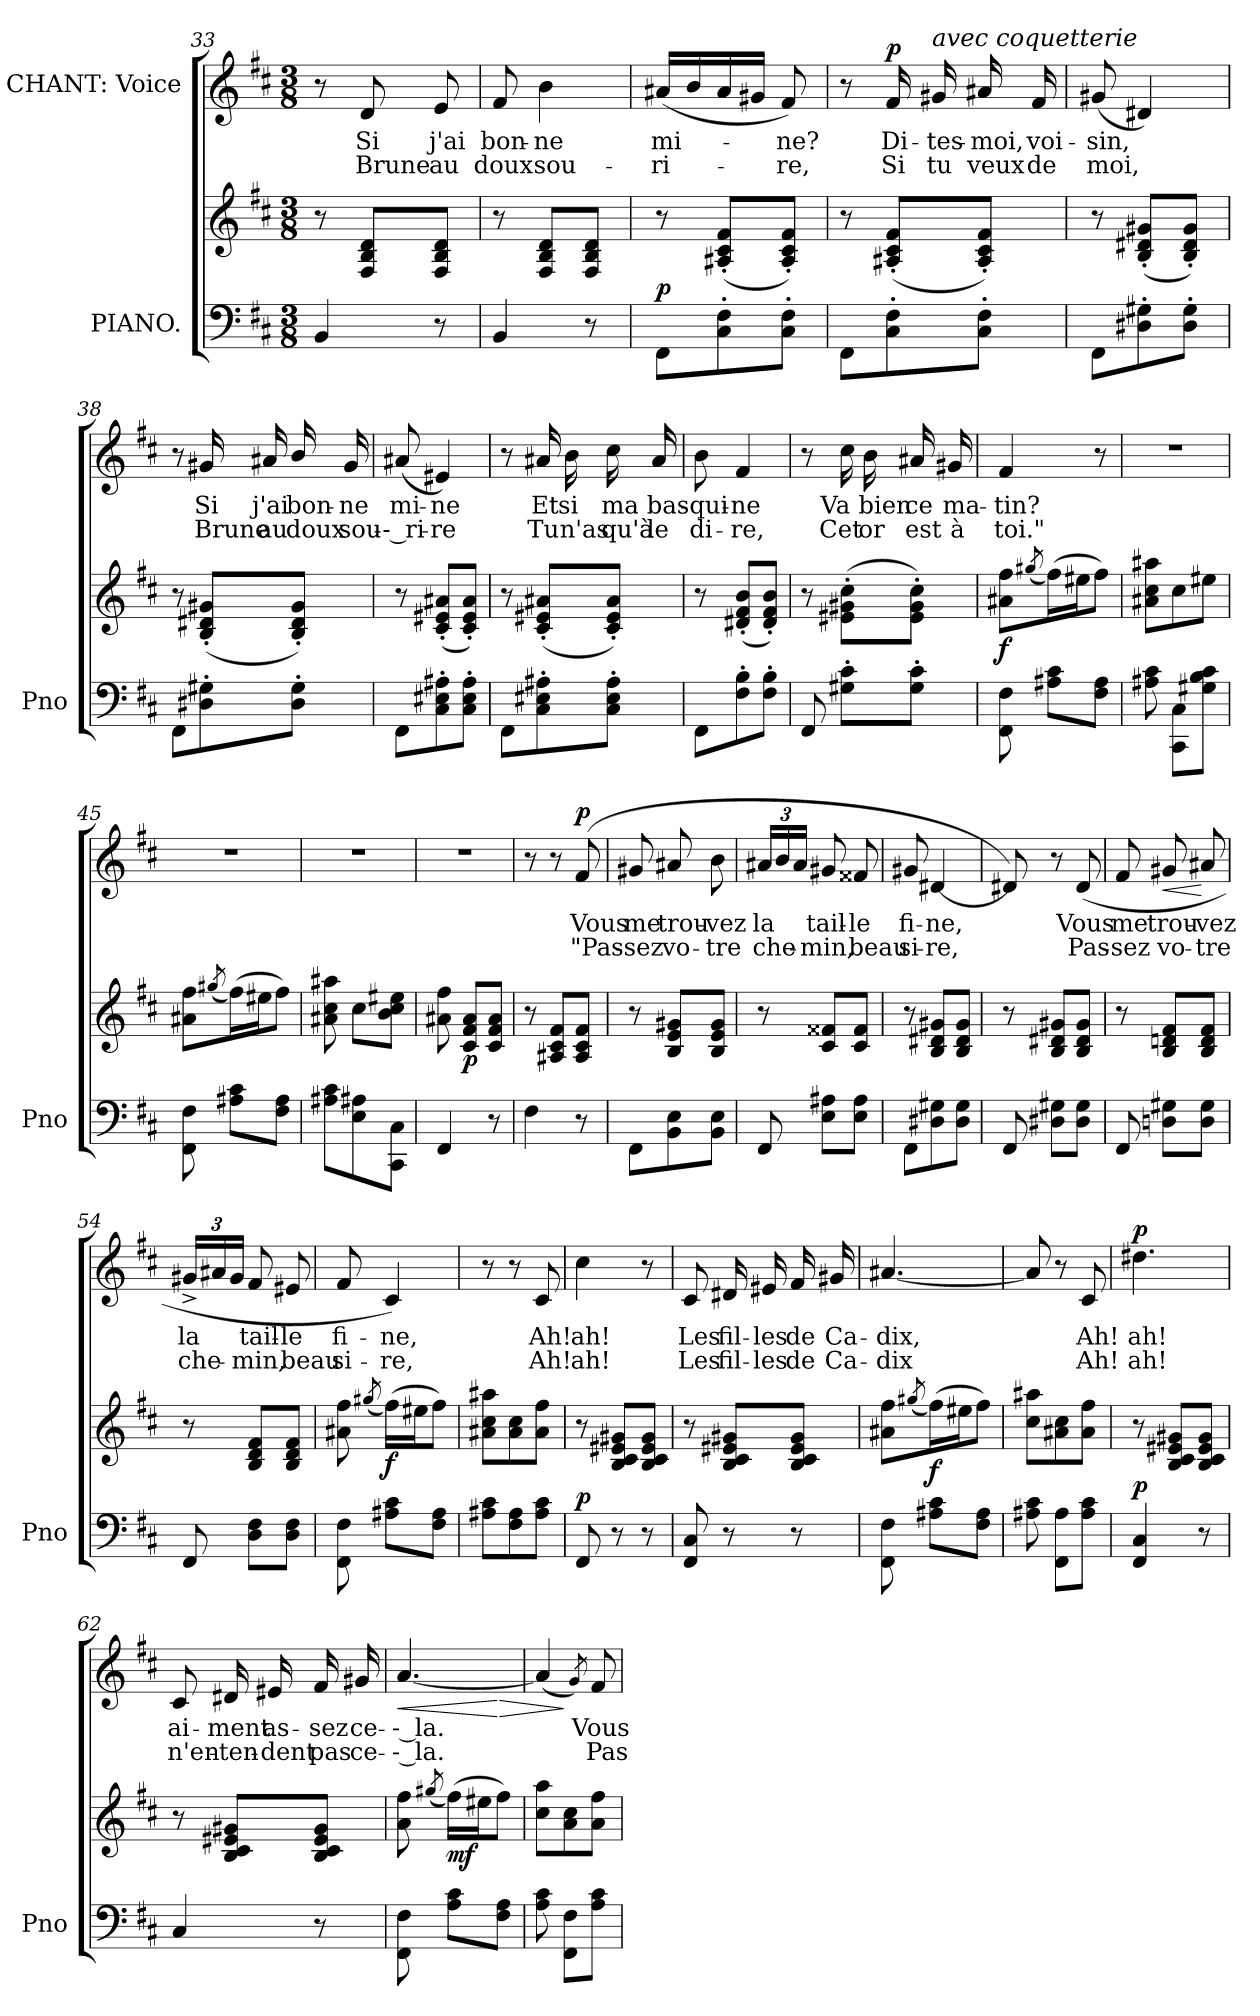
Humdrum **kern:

**kern	**kern	**dynam	**kern	**text	**text	**dynam
*part2	*part2	*part2	*part1	*part1	*part1	*part1
*staff3	*staff2	*staff2/3	*staff1	*staff1	*staff1	*staff1
*I"PIANO.	*	*	*I"CHANT: Voice	*	*	*
*I'Pno	*	*	*	*	*	*
*clefF4	*clefG2	*	*clefG2	*	*	*
*k[f#c#]	*k[f#c#]	*	*k[f#c#]	*	*	*
*M3/8	*M3/8	*	*M3/8	*	*	*
=33	=33	=33	=33	=33	=33	=33
4BB/	8r	.	8r	.	.	.
.	8F#/ 8B/ 8d/L	.	8d/	Si	Brune	.
8r	8F#/ 8B/ 8d/J	.	8e/	j'ai	au	.
=34	=34	=34	=34	=34	=34	=34
4BB/	8r	.	8f#/	bon-	doux	.
.	8F#/ 8B/ 8d/L	.	4b\	-ne	sou-	.
8r	8F#/ 8B/ 8d/J	.	.	.	.	.
=35	=35	=35	=35	=35	=35	=35
!	!	!LO:DY:a=2	!	!	!	!
8FF#\L	8r	p	(<16a#X/LL	mi-	-ri-	.
.	.	.	16b/	.	.	.
8C#\' 8F#\'	(8A#X/' 8c#/' 8f#/'L	.	16a#/	.	.	.
.	.	.	16g#X/JJ	.	.	.
8C#\' 8F#\'J	8A#/' 8c#/' 8f#/'J)	.	8f#/)	-ne?	-re,	.
=36	=36	=36	=36	=36	=36	=36
8FF#\L	8r	.	8r	.	.	.
!	!	!	!	!	!	!LO:DY:a
8C#\' 8F#\'	(8A#X/' 8c#/' 8f#/'L	.	16f#/	Di-	Si	p
!	!	!	!LO:TX:a:i:t=avec coquetterie	!	!	!
.	.	.	16g#X/	-tes-	tu	.
8C#\' 8F#\'J	8A#/' 8c#/' 8f#/'J)	.	16a#X/	-moi,	veux	.
.	.	.	16f#/	voi-	de	.
=37	=37	=37	=37	=37	=37	=37
8FF#\L	8r	.	(<8g#X/	-sin,	moi,	.
8D#X\' 8G#X\'	(8B/' 8d#X/' 8g#X/'L	.	4d#X/)	.	.	.
8D#\' 8G#\'J	8B/' 8d#/' 8g#/'J)	.	.	.	.	.
=38	=38	=38	=38	=38	=38	=38
8FF#\L	8r	.	8r	.	.	.
8D#X\' 8G#X\'	(8B/' 8d#X/' 8g#X/'L	.	16g#X/	Si	Brune	.
.	.	.	16a#X/	j'ai	au	.
8D#\' 8G#\'J	8B/' 8d#/' 8g#/'J)	.	16b/	bon-	doux	.
.	.	.	16g#/	-ne	sou-	.
=39	=39	=39	=39	=39	=39	=39
8FF#\L	8r	.	(<8a#X/	mi-	-- ri-	.
8C#\' 8E#X\' 8A#X\'	(8c#/' 8e#X/' 8a#X/'L	.	4e#X/)	-ne	-re	.
8C#\' 8E#\' 8A#\'J	8c#/' 8e#/' 8a#/'J)	.	.	.	.	.
=40	=40	=40	=40	=40	=40	=40
8FF#\L	8r	.	8r	.	.	.
8C#\' 8E#X\' 8A#X\'	(8c#/' 8e#X/' 8a#X/'L	.	16a#X/	Et	Tu	.
.	.	.	16b\	si	n'as	.
8C#\' 8E#\' 8A#\'J	8c#/' 8e#/' 8a#/'J)	.	16cc#\	ma	qu'à	.
.	.	.	16a#/	bas-	le	.
=41	=41	=41	=41	=41	=41	=41
8FF#\L	8r	.	8b\	-qui-	di-	.
8F#\' 8B\'	(8d#X/' 8f#/' 8b/'L	.	4f#/	-ne	-re,	.
8F#\' 8B\'J	8d#/' 8f#/' 8b/'J)	.	.	.	.	.
=42	=42	=42	=42	=42	=42	=42
8FF#/	8r	.	8r	.	.	.
8G#X\' 8c#\'L	(8e#X\' 8g#X\' 8cc#\'L	.	16cc#\	Va	Cet	.
.	.	.	16b\	bien	or	.
8G#\' 8c#\'J	8e#\' 8g#\' 8cc#\'J)	.	16a#X/	ce	est	.
.	.	.	16g#X/	ma-	à	.
=43	=43	=43	=43	=43	=43	=43
!	!	!LO:DY:b	!	!	!	!
8FF#\ 8F#\	8a#X\ 8ff#\L	f	4f#/	-tin?	toi."	.
.	(8qgg#X/	.	.	.	.	.
8A#X\ 8c#\L	(>16ff#\L)	.	.	.	.	.
.	16ee#X\J	.	.	.	.	.
8F#\ 8A#\J	8ff#\J)	.	8r	.	.	.
=44	=44	=44	=44	=44	=44	=44
8A#X\ 8c#\	8a#X\ 8cc#\ 8aa#X\L	.	4.r	.	.	.
8CC#\ 8C#\L	8cc#\	.	.	.	.	.
8G#X\ 8B\ 8c#\J	8ee#X\J	.	.	.	.	.
=45	=45	=45	=45	=45	=45	=45
8FF#\ 8F#\	8a#X\ 8ff#\L	.	4.r	.	.	.
.	(8qgg#X/	.	.	.	.	.
8A#X\ 8c#\L	(>16ff#\L)	.	.	.	.	.
.	16ee#X\J	.	.	.	.	.
8F#\ 8A#\J	8ff#\J)	.	.	.	.	.
=46	=46	=46	=46	=46	=46	=46
8A#X\ 8c#\L	8a#X\ 8cc#\ 8aa#X\	.	4.r	.	.	.
8E\ 8A#X\	8cc#\L	.	.	.	.	.
8CC#\ 8C#\J	8b\ 8cc#\ 8ee#X\J	.	.	.	.	.
=47	=47	=47	=47	=47	=47	=47
4FF#/	8a#X\ 8ff#\	.	4.r	.	.	.
!	!	!LO:DY:b	!	!	!	!
.	8c#/ 8f#/ 8a#/L	p	.	.	.	.
8r	8c#/ 8f#/ 8a#/J	.	.	.	.	.
=48	=48	=48	=48	=48	=48	=48
4F#\	8r	.	8r	.	.	.
.	8A#X/ 8c#/ 8f#/L	.	8r	.	.	.
!	!	!	!	!	!	!LO:DY:a
8r	8A#/ 8c#/ 8f#/J	.	(>8f#/	Vous	"Pas-	p
=49	=49	=49	=49	=49	=49	=49
8FF#\L	8r	.	8g#X/	me	-sez	.
8BB\ 8E\	8B/ 8e/ 8g#X/L	.	8a#X/	trou-	vo-	.
8BB\ 8E\J	8B/ 8e/ 8g#/J	.	8b\	-vez	-tre	.
=50	=50	=50	=50	=50	=50	=50
*	*	*	*Xbrackettup	*	*	*
8FF#/	8r	.	24a#X/LL	la	che-	.
.	.	.	24b/	.	.	.
.	.	.	24a#/JJ	.	.	.
8E\ 8A#X\L	8c#/ 8f##X/L	.	8g#X/	tail-	-min,	.
8E\ 8A#\J	8c#/ 8f##/J	.	8f##X/	-le	beau	.
=51	=51	=51	=51	=51	=51	=51
8FF#\L	8r	.	8g#X/	fi-	si-	.
8D#X\ 8G#X\	8B/ 8d#X/ 8g#X/L	.	[4d#X/	-ne,	-re,	.
8D#\ 8G#\J	8B/ 8d#/ 8g#/J	.	.	.	.	.
=52	=52	=52	=52	=52	=52	=52
8FF#/	8r	.	8d#X/])	.	.	.
8D#X\ 8G#X\L	8B/ 8d#X/ 8g#X/L	.	8r	.	.	.
8D#\ 8G#\J	8B/ 8d#/ 8g#/J	.	(>8d#/	Vous	Pas-	.
=53	=53	=53	=53	=53	=53	=53
8FF#/	8r	.	8f#/	me	-sez	.
!	!	!	!	!	!	!LO:HP:b
8Dn\ 8G#X\L	8B/ 8dn/ 8f#/L	.	8g#X/	trou-	vo-	<
8D\ 8G#\J	8B/ 8d/ 8f#/J	.	8a#X/	-vez	-tre	[
=54	=54	=54	=54	=54	=54	=54
8FF#/	8r	.	24g#X^>/LL	la	che-	.
.	.	.	24a#X/	.	.	.
.	.	.	24g#/JJ	.	.	.
8D\ 8F#\L	8B/ 8d/ 8f#/L	.	8f#/	tail-	-min,	.
8D\ 8F#\J	8B/ 8d/ 8f#/J	.	8e#X/	-le	beau	.
=55	=55	=55	=55	=55	=55	=55
8FF#\ 8F#\	8a#X\ 8ff#\	.	8f#/	fi-	si-	.
.	(8qgg#X/	.	.	.	.	.
!	!	!LO:DY:b	!	!	!	!
8A#X\ 8c#\L	(>16ff#\LL)	f	4c#/)	-ne,	-re,	.
.	16ee#X\J	.	.	.	.	.
8F#\ 8A#\J	8ff#\J)	.	.	.	.	.
=56	=56	=56	=56	=56	=56	=56
8A#X\ 8c#\L	8a#X\ 8cc#\ 8aa#X\L	.	8r	.	.	.
8F#\ 8A#\	8a#\ 8cc#\	.	8r	.	.	.
8A#\ 8c#\J	8a#\ 8ff#\J	.	8c#/	Ah!	Ah!	.
=57	=57	=57	=57	=57	=57	=57
!	!	!LO:DY:a=2	!	!	!	!
8FF#/	8r	p	4cc#\	ah!	ah!	.
8r	8B/ 8c#/ 8e#X/ 8g#X/L	.	.	.	.	.
8r	8B/ 8c#/ 8e#/ 8g#/J	.	8r	.	.	.
=58	=58	=58	=58	=58	=58	=58
8FF#/ 8C#/	8r	.	8c#/	Les	Les	.
8r	8B/ 8c#/ 8e#X/ 8g#X/L	.	16d#X/	fil-	fil-	.
.	.	.	16e#X/	-les	-les	.
8r	8B/ 8c#/ 8e#/ 8g#/J	.	16f#/	de	de	.
.	.	.	16g#X/	Ca-	Ca-	.
=59	=59	=59	=59	=59	=59	=59
8FF#\ 8F#\	8a#X\ 8ff#\L	.	[4.a#X/	-dix,	-dix	.
.	(8qgg#X/	.	.	.	.	.
!	!	!LO:DY:b	!	!	!	!
8A#X\ 8c#\L	(>16ff#\L)	f	.	.	.	.
.	16ee#X\J	.	.	.	.	.
8F#\ 8A#\J	8ff#\J)	.	.	.	.	.
=60	=60	=60	=60	=60	=60	=60
8A#X\ 8c#\	8cc#\ 8aa#X\L	.	8a#/]	.	.	.
8FF#\ 8A#\L	8a#X\ 8cc#\	.	8r	.	.	.
8A#\ 8c#\J	8a#\ 8ff#\J	.	8c#/	Ah!	Ah!	.
=61	=61	=61	=61	=61	=61	=61
!	!	!LO:DY:a=2	!	!	!	!LO:DY:a
4FF#/ 4C#/	8r	p	4.dd#X\	ah!	ah!	p
.	8B/ 8c#/ 8e#X/ 8g#X/L	.	.	.	.	.
8r	8B/ 8c#/ 8e#/ 8g#/J	.	.	.	.	.
=62	=62	=62	=62	=62	=62	=62
4C#/	8r	.	8c#/	ai-	n'en-	.
.	8B/ 8c#/ 8e#X/ 8g#X/L	.	16d#X/	-ment	-ten-	.
.	.	.	16e#X/	as-	-dent	.
8r	8B/ 8c#/ 8e#/ 8g#/J	.	16f#/	-sez	pas	.
.	.	.	16g#X/	ce-	ce-	.
=63	=63	=63	=63	=63	=63	=63
!	!	!	!	!	!	!LO:HP:b
*	*	*	*^	*	*	*
8FF#\ 8F#\	8a\ 8ff#\	.	[4.a/	4ryy	-- la.	-- la.	<
.	(8qgg#X/	.	.	.	.	.	.
!	!	!LO:DY:b	!	!	!	!	!
8A\ 8c#\L	(>16ff#\LL)	mf	.	.	.	.	.
.	16ee#X\J	.	.	.	.	.	.
!	!	!	!	!	!	!	!LO:HP:n=1:b
8F#\ 8A\J	8ff#\J)	.	.	8ryy	.	.	[ >
=64	=64	=64	=64	=64	=64	=64	=64
8A\ 8c#\	8cc#\ 8aa\L	.	(4a/]	8ryy	.	.	.
8FF#\ 8F#\L	8a\ 8cc#\	.	.	4ryy	.	.	]
.	.	.	8qg/)	.	.	.	.
8A\ 8c#\J	8a\ 8ff#\J	.	8f#/	.	Vous	Pas-	.
*	*	*	*v	*v	*	*	*
=	=	=	=	=	=	=
*-	*-	*-	*-	*-	*-	*-
